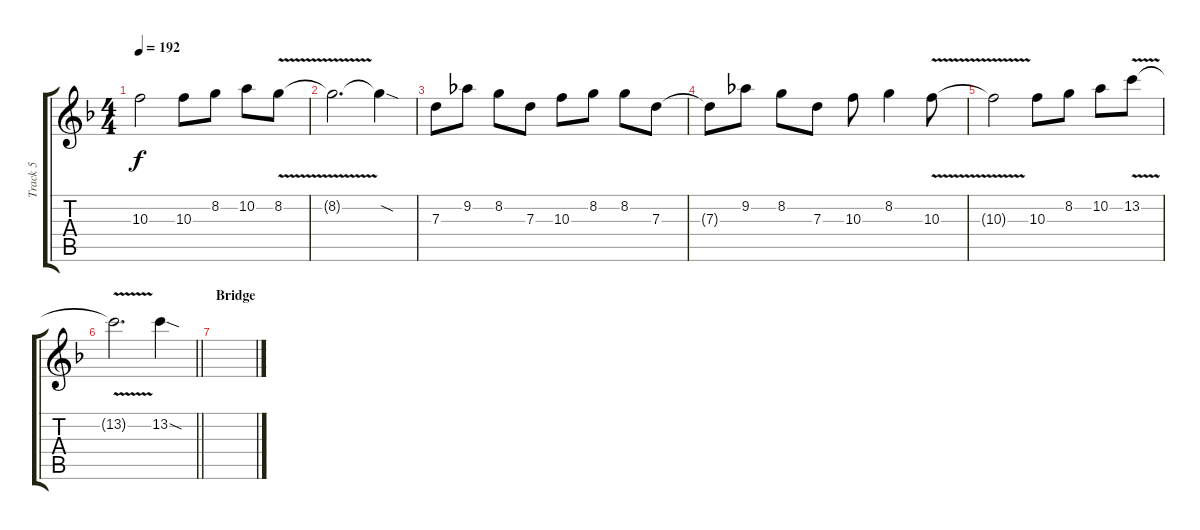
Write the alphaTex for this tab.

\track ("Track 5" "Track 5") {instrument distortionguitar}
\staff {score tabs}
\tuning (E4 B3 G3 D3 A2 D2) {hide}
\ts (4 4)
\tempo 192
\clef g2
\ks f
10.3{t}.2{dy f} 10.3.8 8.2.8 10.2.8 8.2{v}.8 |
8.2{t}.2{d} 8.2{sod t}.4 |
7.3.8 9.2.8 8.2.8 7.3.8 10.3.8 8.2.8 8.2.8 7.3.8 |
7.3{t}.8 9.2.8 8.2.8 7.3.8 10.3.8 8.2.4 10.3{v}.8 |
10.3{t}.2 10.3.8 8.2.8 10.2.8 13.2{v}.8 |
\barLineRight lightlight
13.2{t}.2{d} 13.2{sod}.4 |
\section ("" "Bridge")
